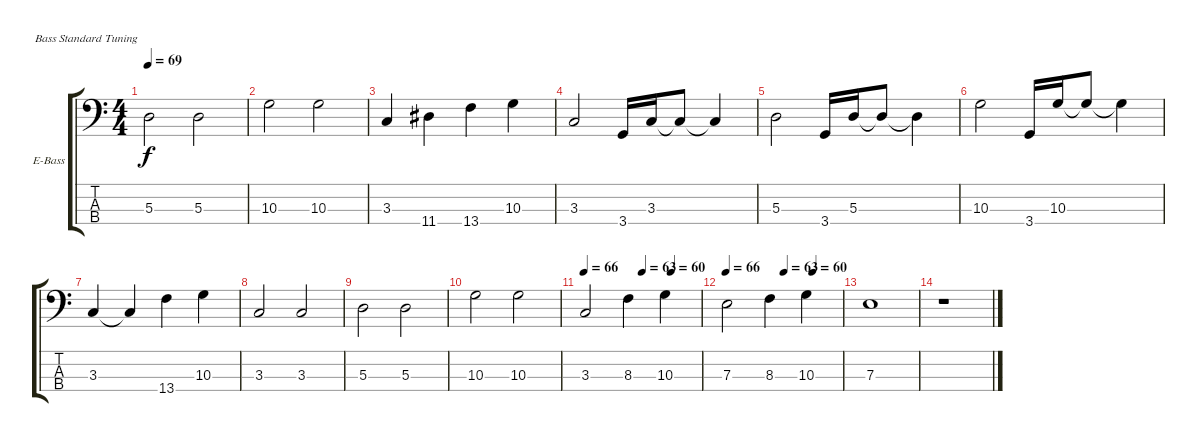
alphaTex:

\bracketExtendMode groupsimilarinstruments
\firstSystemTrackNameOrientation horizontal
\otherSystemsTrackNameOrientation horizontal
\track ("±´Ë¾" "E-Bass") {instrument electricbassfinger}
\staff {score tabs}
\tuning (G2 D2 A1 E1)
\ts (4 4)
\tempo 69
\clef f4
\ks c
5.3.2{dy f} 5.3.2 |
10.3.2 10.3.2 |
3.3.4 11.4.4 13.4.4 10.3.4 |
3.3.2 3.4.16 3.3.16 3.3{t}.8 3.3{t}.4 |
5.3.2 3.4.16 5.3.16 5.3{t}.8 5.3{t}.4 |
10.3.2 3.4.16 10.3.16 10.3{t}.8 10.3{t}.4 |
3.3.4 3.3{t}.4 13.4.4 10.3.4 |
3.3.2 3.3.2 |
5.3.2 5.3.2 |
10.3.2 10.3.2 |
\tempo 66
\tempo (63 0.5)
\tempo (60 0.75)
3.3.2 8.3.4 10.3.4 |
\tempo 66
\tempo (63 0.5)
\tempo (60 0.75)
7.3.2 8.3.4 10.3.4 |
7.3.1 |
r.1
